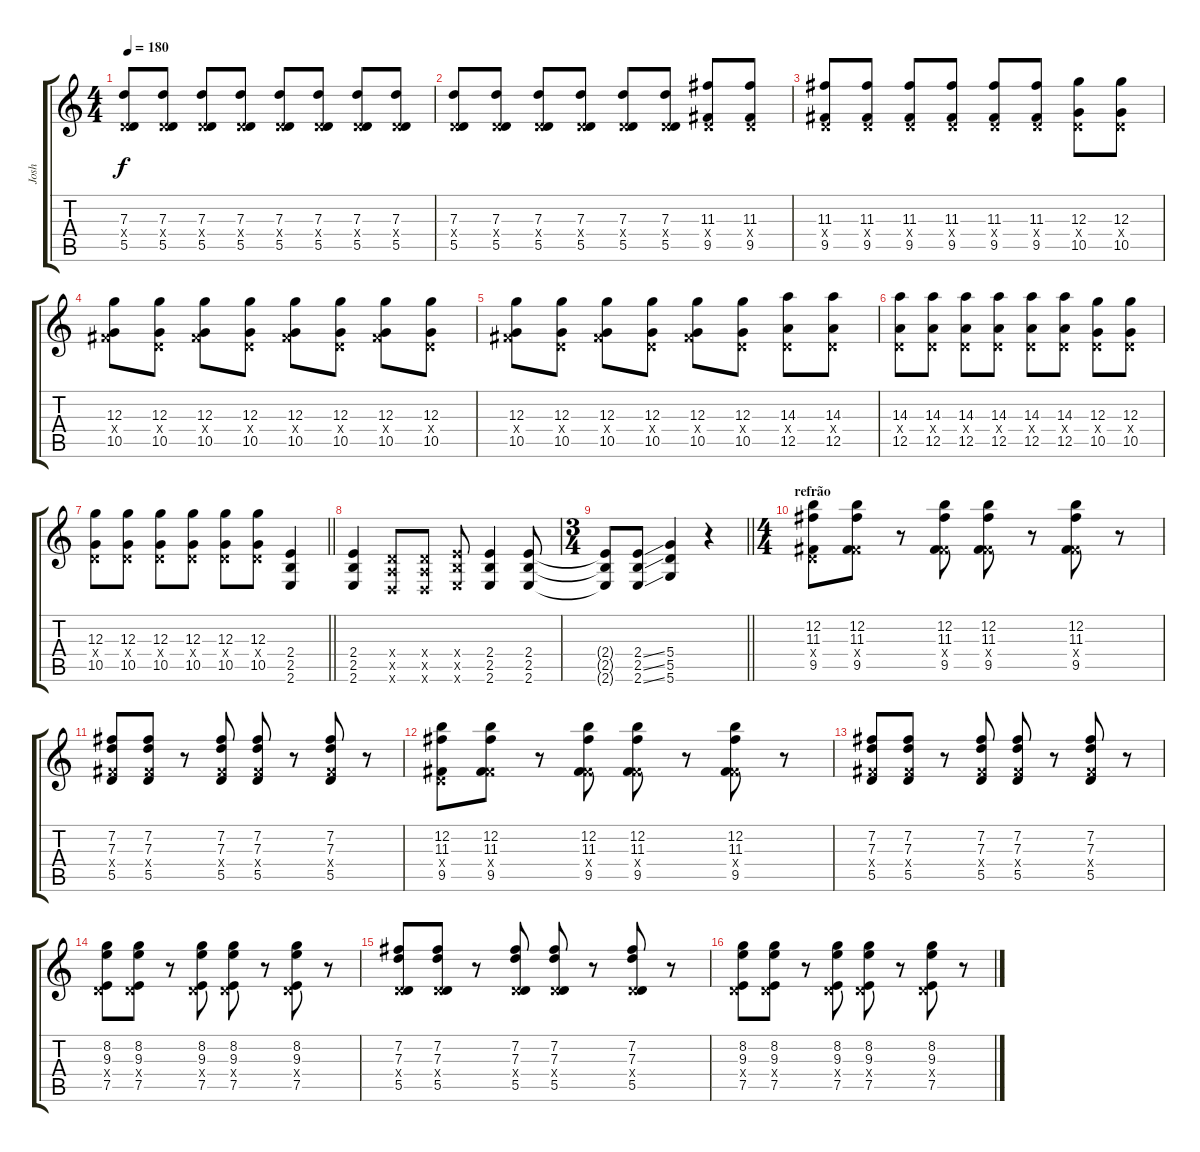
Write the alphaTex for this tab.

\track ("Josh" "Josh") {instrument distortionguitar}
\staff {score tabs}
\tuning (E4 B3 G3 D3 A2 D2) {hide}
\ts (4 4)
\tempo 180
\clef g2
\ks c
(7.3 0.4{x} 5.5).8{dy f} (7.3 0.4{x} 5.5).8 (7.3 0.4{x} 5.5).8 (7.3 0.4{x} 5.5).8 (7.3 0.4{x} 5.5).8 (7.3 0.4{x} 5.5).8 (7.3 0.4{x} 5.5).8 (7.3 0.4{x} 5.5).8 |
(7.3 0.4{x} 5.5).8 (7.3 0.4{x} 5.5).8 (7.3 0.4{x} 5.5).8 (7.3 0.4{x} 5.5).8 (7.3 0.4{x} 5.5).8 (7.3 0.4{x} 5.5).8 (11.3 0.4{x} 9.5).8 (11.3 0.4{x} 9.5).8 |
(11.3 0.4{x} 9.5).8 (11.3 0.4{x} 9.5).8 (11.3 0.4{x} 9.5).8 (11.3 0.4{x} 9.5).8 (11.3 0.4{x} 9.5).8 (11.3 0.4{x} 9.5).8 (12.3 0.4{x} 10.5).8 (12.3 0.4{x} 10.5).8 |
(12.3 4.4{x} 10.5).8 (12.3 0.4{x} 10.5).8 (12.3 4.4{x} 10.5).8 (12.3 0.4{x} 10.5).8 (12.3 4.4{x} 10.5).8 (12.3 0.4{x} 10.5).8 (12.3 4.4{x} 10.5).8 (12.3 0.4{x} 10.5).8 |
(12.3 4.4{x} 10.5).8 (12.3 0.4{x} 10.5).8 (12.3 4.4{x} 10.5).8 (12.3 0.4{x} 10.5).8 (12.3 4.4{x} 10.5).8 (12.3 0.4{x} 10.5).8 (14.3 0.4{x} 12.5).8 (14.3 0.4{x} 12.5).8 |
(14.3 0.4{x} 12.5).8 (14.3 0.4{x} 12.5).8 (14.3 0.4{x} 12.5).8 (14.3 0.4{x} 12.5).8 (14.3 0.4{x} 12.5).8 (14.3 0.4{x} 12.5).8 (12.3 0.4{x} 10.5).8 (12.3 0.4{x} 10.5).8 |
\barLineRight lightlight
(12.3 0.4{x} 10.5).8 (12.3 0.4{x} 10.5).8 (12.3 0.4{x} 10.5).8 (12.3 0.4{x} 10.5).8 (12.3 0.4{x} 10.5).8 (12.3 0.4{x} 10.5).8 (2.4 2.5 2.6).4 |
(2.4 2.5 2.6).4 (0.4{x} 0.5{x} 0.6{x}).8 (0.4{x} 0.5{x} 0.6{x}).8 (2.4{x} 2.5{x} 2.6{x}).8 (2.4 2.5 2.6).4 (2.4 2.5 2.6).8 |
\ts (3 4)
\barLineRight lightlight
(2.4{t} 2.5{t} 2.6{t}).8 (2.4{ss} 2.5{ss} 2.6{ss}).8 (5.4 5.5 5.6).4 r.4 |
\ts (4 4)
\section ("" "refrão")
(12.2 11.3 0.4{x} 9.5).8 (12.2 11.3 4.4{x} 9.5).8 r.8 (12.2 11.3 4.4{x} 9.5).8 (12.2 11.3 4.4{x} 9.5).8 r.8 (12.2 11.3 4.4{x} 9.5).8 r.8 |
(7.2 7.3 4.4{x} 5.5).8 (7.2 7.3 4.4{x} 5.5).8 r.8 (7.2 7.3 4.4{x} 5.5).8 (7.2 7.3 4.4{x} 5.5).8 r.8 (7.2 7.3 4.4{x} 5.5).8 r.8 |
(12.2 11.3 0.4{x} 9.5).8 (12.2 11.3 4.4{x} 9.5).8 r.8 (12.2 11.3 4.4{x} 9.5).8 (12.2 11.3 4.4{x} 9.5).8 r.8 (12.2 11.3 4.4{x} 9.5).8 r.8 |
(7.2 7.3 4.4{x} 5.5).8 (7.2 7.3 4.4{x} 5.5).8 r.8 (7.2 7.3 4.4{x} 5.5).8 (7.2 7.3 4.4{x} 5.5).8 r.8 (7.2 7.3 4.4{x} 5.5).8 r.8 |
(8.2 9.3 0.4{x} 7.5).8 (8.2 9.3 0.4{x} 7.5).8 r.8 (8.2 9.3 0.4{x} 7.5).8 (8.2 9.3 0.4{x} 7.5).8 r.8 (8.2 9.3 0.4{x} 7.5).8 r.8 |
(7.2 7.3 0.4{x} 5.5).8 (7.2 7.3 0.4{x} 5.5).8 r.8 (7.2 7.3 0.4{x} 5.5).8 (7.2 7.3 0.4{x} 5.5).8 r.8 (7.2 7.3 0.4{x} 5.5).8 r.8 |
(8.2 9.3 0.4{x} 7.5).8 (8.2 9.3 0.4{x} 7.5).8 r.8 (8.2 9.3 0.4{x} 7.5).8 (8.2 9.3 0.4{x} 7.5).8 r.8 (8.2 9.3 0.4{x} 7.5).8 r.8
